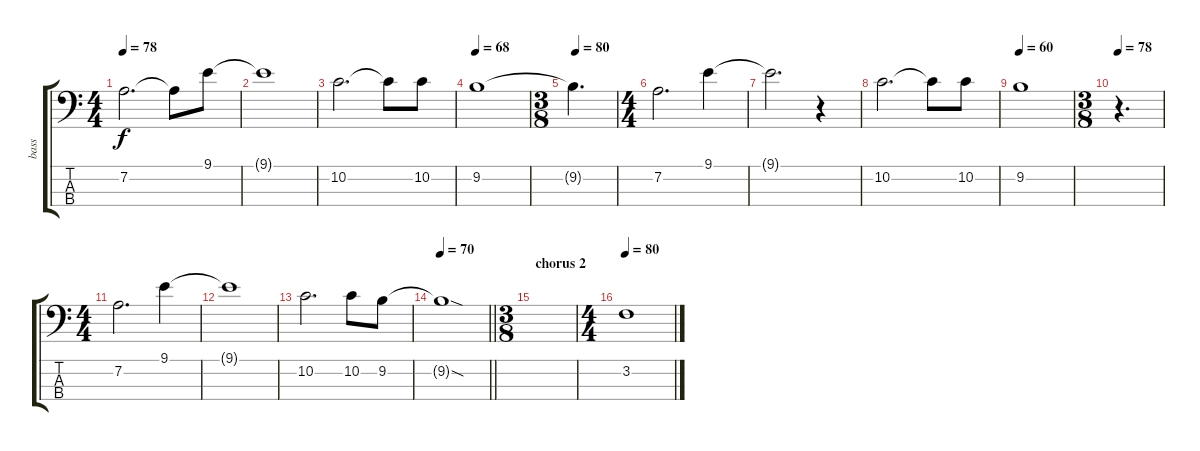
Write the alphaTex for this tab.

\track ("bass" "bass") {instrument electricbassfinger}
\staff {score tabs}
\tuning (G2 D2 A1 E1) {hide}
\ts (4 4)
\tempo 78
\clef f4
\ks c
7.2.2{d dy f} 7.2{t}.8 9.1.8 |
9.1{t}.1 |
10.2.2{d} 10.2{t}.8 10.2.8 |
\tempo 68
9.2.1 |
\ts (3 8)
\tempo (80 0.08333333333333333)
9.2{t}.4{d} |
\ts (4 4)
7.2.2{d} 9.1.4 |
9.1{t}.2{d} r.4 |
10.2.2{d} 10.2{t}.8 10.2.8 |
\tempo 60
9.2.1 |
\ts (3 8)
\tempo 78
r.4{d} |
\ts (4 4)
7.2.2{d} 9.1.4 |
9.1{t}.1 |
10.2.2{d} 10.2.8 9.2.8 |
\tempo 70
\barLineRight lightlight
9.2{sod t}.1 |
\ts (3 8)
\section ("" "chorus 2")
|
\ts (4 4)
\tempo 80
3.2.1
